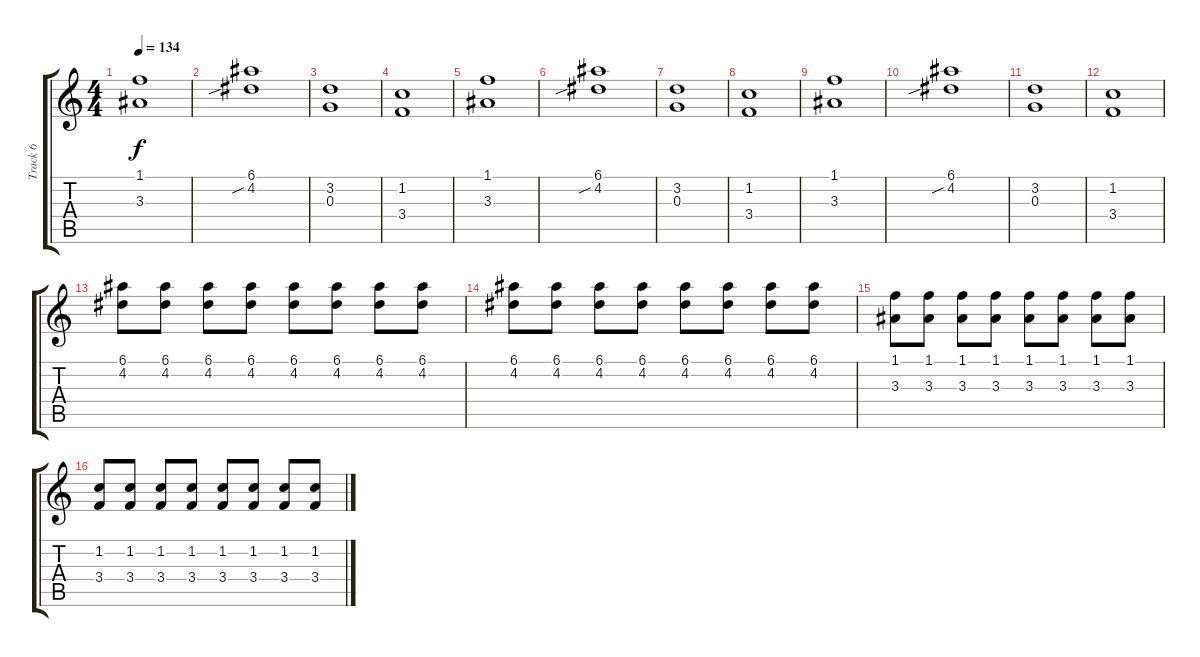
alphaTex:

\track ("Track 6" "Track 6") {instrument overdrivenguitar}
\staff {score tabs}
\tuning (E4 B3 G3 D3 A2 E2) {hide}
\ts (4 4)
\tempo 134
\clef g2
\ks c
(1.1 3.3).1{dy f} |
(6.1 4.2{sib}).1 |
(3.2 0.3).1 |
(1.2 3.4).1 |
(1.1 3.3).1 |
(6.1 4.2{sib}).1 |
(3.2 0.3).1 |
(1.2 3.4).1 |
(1.1 3.3).1 |
(6.1 4.2{sib}).1 |
(3.2 0.3).1 |
(1.2 3.4).1 |
(6.1 4.2).8 (6.1 4.2).8 (6.1 4.2).8 (6.1 4.2).8 (6.1 4.2).8 (6.1 4.2).8 (6.1 4.2).8 (6.1 4.2).8 |
(6.1 4.2).8 (6.1 4.2).8 (6.1 4.2).8 (6.1 4.2).8 (6.1 4.2).8 (6.1 4.2).8 (6.1 4.2).8 (6.1 4.2).8 |
(1.1 3.3).8 (1.1 3.3).8 (1.1 3.3).8 (1.1 3.3).8 (1.1 3.3).8 (1.1 3.3).8 (1.1 3.3).8 (1.1 3.3).8 |
(1.2 3.4).8 (1.2 3.4).8 (1.2 3.4).8 (1.2 3.4).8 (1.2 3.4).8 (1.2 3.4).8 (1.2 3.4).8 (1.2 3.4).8
